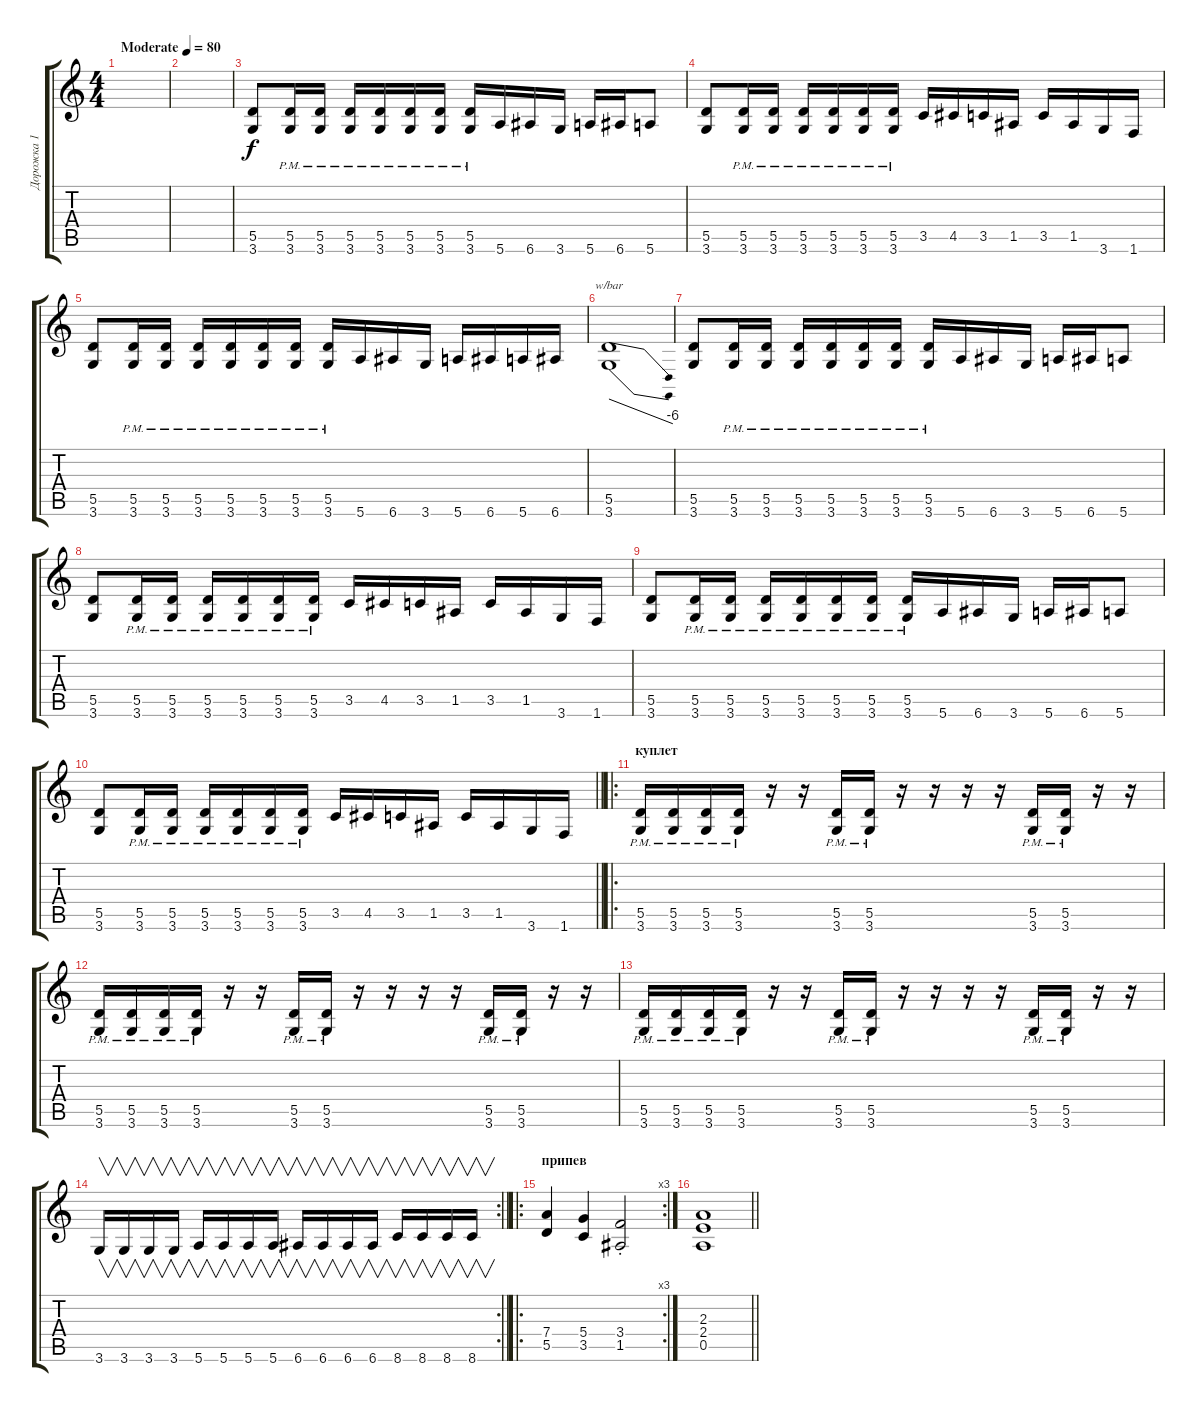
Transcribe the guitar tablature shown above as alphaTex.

\track ("Дорожка 1" "Дорожка 1") {instrument distortionguitar}
\staff {score tabs}
\tuning (E4 B3 G3 D3 A2 E2) {hide}
\ts (4 4)
\tempo (80 "Moderate")
\clef g2
\ks c
|
|
(5.5 3.6).8 (5.5{pm} 3.6{pm}).16 (5.5{pm} 3.6{pm}).16 (5.5{pm} 3.6{pm}).16 (5.5{pm} 3.6{pm}).16 (5.5{pm} 3.6{pm}).16 (5.5{pm} 3.6{pm}).16 (5.5{pm} 3.6{pm}).16 5.6.16 6.6.16 3.6.16 5.6.16 6.6.16 5.6.8 |
(5.5 3.6).8 (5.5{pm} 3.6{pm}).16 (5.5{pm} 3.6{pm}).16 (5.5{pm} 3.6{pm}).16 (5.5{pm} 3.6{pm}).16 (5.5{pm} 3.6{pm}).16 (5.5{pm} 3.6{pm}).16 3.5.16 4.5.16 3.5.16 1.5.16 3.5.16 1.5.16 3.6.16 1.6.16 |
(5.5 3.6).8 (5.5{pm} 3.6{pm}).16 (5.5{pm} 3.6{pm}).16 (5.5{pm} 3.6{pm}).16 (5.5{pm} 3.6{pm}).16 (5.5{pm} 3.6{pm}).16 (5.5{pm} 3.6{pm}).16 (5.5{pm} 3.6{pm}).16 5.6.16 6.6.16 3.6.16 5.6.16 6.6.16 5.6.16 6.6.16 |
(5.5 3.6).1{tbe (dive default 0 0 60 -24)} |
(5.5 3.6).8 (5.5{pm} 3.6{pm}).16 (5.5{pm} 3.6{pm}).16 (5.5{pm} 3.6{pm}).16 (5.5{pm} 3.6{pm}).16 (5.5{pm} 3.6{pm}).16 (5.5{pm} 3.6{pm}).16 (5.5{pm} 3.6{pm}).16 5.6.16 6.6.16 3.6.16 5.6.16 6.6.16 5.6.8 |
(5.5 3.6).8 (5.5{pm} 3.6{pm}).16 (5.5{pm} 3.6{pm}).16 (5.5{pm} 3.6{pm}).16 (5.5{pm} 3.6{pm}).16 (5.5{pm} 3.6{pm}).16 (5.5{pm} 3.6{pm}).16 3.5.16 4.5.16 3.5.16 1.5.16 3.5.16 1.5.16 3.6.16 1.6.16 |
(5.5 3.6).8 (5.5{pm} 3.6{pm}).16 (5.5{pm} 3.6{pm}).16 (5.5{pm} 3.6{pm}).16 (5.5{pm} 3.6{pm}).16 (5.5{pm} 3.6{pm}).16 (5.5{pm} 3.6{pm}).16 (5.5{pm} 3.6{pm}).16 5.6.16 6.6.16 3.6.16 5.6.16 6.6.16 5.6.8 |
\barLineRight lightlight
(5.5 3.6).8 (5.5{pm} 3.6{pm}).16 (5.5{pm} 3.6{pm}).16 (5.5{pm} 3.6{pm}).16 (5.5{pm} 3.6{pm}).16 (5.5{pm} 3.6{pm}).16 (5.5{pm} 3.6{pm}).16 3.5.16 4.5.16 3.5.16 1.5.16 3.5.16 1.5.16 3.6.16 1.6.16 |
\ro
\section ("" "куплет")
(5.5{pm} 3.6{pm}).16 (5.5{pm} 3.6{pm}).16 (5.5{pm} 3.6{pm}).16 (5.5{pm} 3.6{pm}).16 r.16 r.16 (5.5{pm} 3.6{pm}).16 (5.5{pm} 3.6{pm}).16 r.16 r.16 r.16 r.16 (5.5{pm} 3.6{pm}).16 (5.5{pm} 3.6{pm}).16 r.16 r.16 |
(5.5{pm} 3.6{pm}).16 (5.5{pm} 3.6{pm}).16 (5.5{pm} 3.6{pm}).16 (5.5{pm} 3.6{pm}).16 r.16 r.16 (5.5{pm} 3.6{pm}).16 (5.5{pm} 3.6{pm}).16 r.16 r.16 r.16 r.16 (5.5{pm} 3.6{pm}).16 (5.5{pm} 3.6{pm}).16 r.16 r.16 |
(5.5{pm} 3.6{pm}).16 (5.5{pm} 3.6{pm}).16 (5.5{pm} 3.6{pm}).16 (5.5{pm} 3.6{pm}).16 r.16 r.16 (5.5{pm} 3.6{pm}).16 (5.5{pm} 3.6{pm}).16 r.16 r.16 r.16 r.16 (5.5{pm} 3.6{pm}).16 (5.5{pm} 3.6{pm}).16 r.16 r.16 |
\rc 2
\barLineRight lightlight
3.6.16{v} 3.6.16{v} 3.6.16{v} 3.6.16{v} 5.6.16{v} 5.6.16{v} 5.6.16{v} 5.6.16{v} 6.6.16{v} 6.6.16{v} 6.6.16{v} 6.6.16{v} 8.6.16{v} 8.6.16{v} 8.6.16{v} 8.6.16{v} |
\ro
\rc 3
\section ("" "припев")
(7.4 5.5).4 (5.4 3.5).4 (3.4{st} 1.5{st}).2 |
\barLineRight lightlight
(2.3 2.4 0.5).1{dy f}
